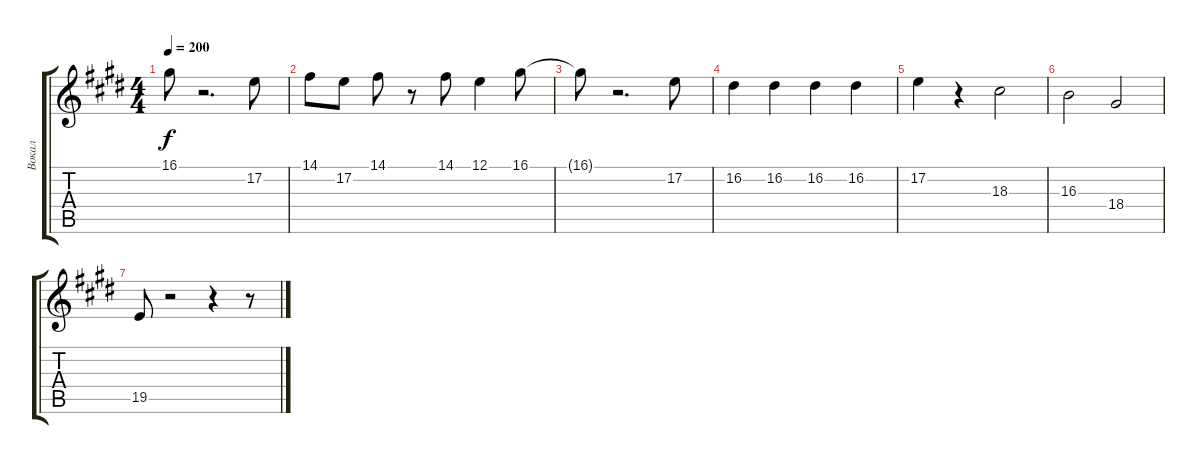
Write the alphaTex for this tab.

\track ("Вокал" "Вокал") {instrument flute}
\staff {score tabs}
\tuning (E4 B3 G3 D3 A2 E2) {hide}
\ts (4 4)
\tempo 200
\clef g2
\ks c#minor
16.1{t}.8{dy f} r.2{d} 17.2.8 |
14.1.8 17.2.8 14.1.8 r.8 14.1.8 12.1.4 16.1.8 |
16.1{t}.8 r.2{d} 17.2.8 |
16.2.4 16.2.4 16.2.4 16.2.4 |
17.2.4 r.4 18.3.2 |
16.3.2 18.4.2 |
19.5.8 r.2 r.4 r.8
